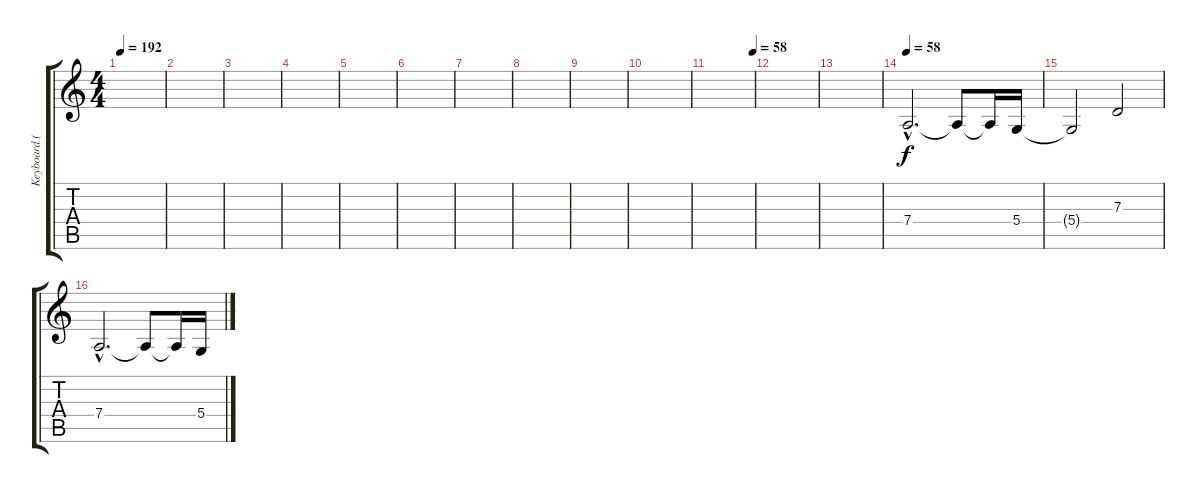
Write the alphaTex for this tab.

\track ("Keyboard (High Note)" "Keyboard (") {instrument stringensemble1}
\staff {score tabs}
\tuning (E4 B3 G3 D3 A2 E2) {hide}
\ts (4 4)
\tempo 192
\clef g2
\ks c
|
|
|
|
|
|
|
|
|
|
\tempo (58 0.984375)
|
|
|
\tempo 58
7.4{hac}.2{d instrument stringensemble1} 7.4{t}.8 7.4{t}.16 5.4.16 |
5.4{t}.2 7.3.2 |
7.4{hac}.2{d instrument stringensemble1} 7.4{t}.8 7.4{t}.16 5.4.16
